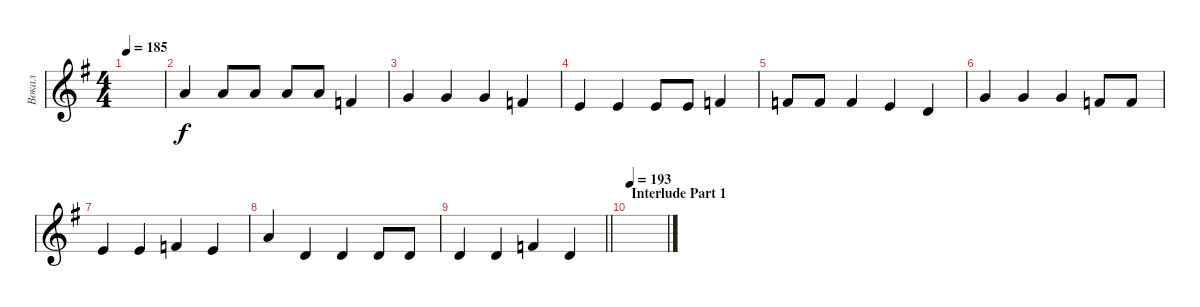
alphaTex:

\track ("Вокал" "Вокал") {instrument trumpet}
\staff {score}
\tuning (E4 B3 G3 D3 A2 E2) {hide}
\ts (4 4)
\tempo 185
\clef g2
\ks eminor
|
5.1.4 5.1.8 5.1.8 5.1.8 5.1.8 1.1.4 |
3.1.4 3.1.4 3.1.4 1.1.4 |
0.1.4 0.1.4 0.1.8 0.1.8 1.1.4 |
1.1.8 1.1.8 1.1.4 0.1.4 3.2.4 |
3.1.4 3.1.4 3.1.4 1.1.8 1.1.8 |
0.1.4 0.1.4 1.1.4 0.1.4 |
5.1.4 3.2.4 3.2.4 3.2.8 3.2.8 |
\barLineRight lightlight
3.2.4 3.2.4 6.2.4 3.2.4 |
\section ("" "Interlude Part 1")
\tempo 193
